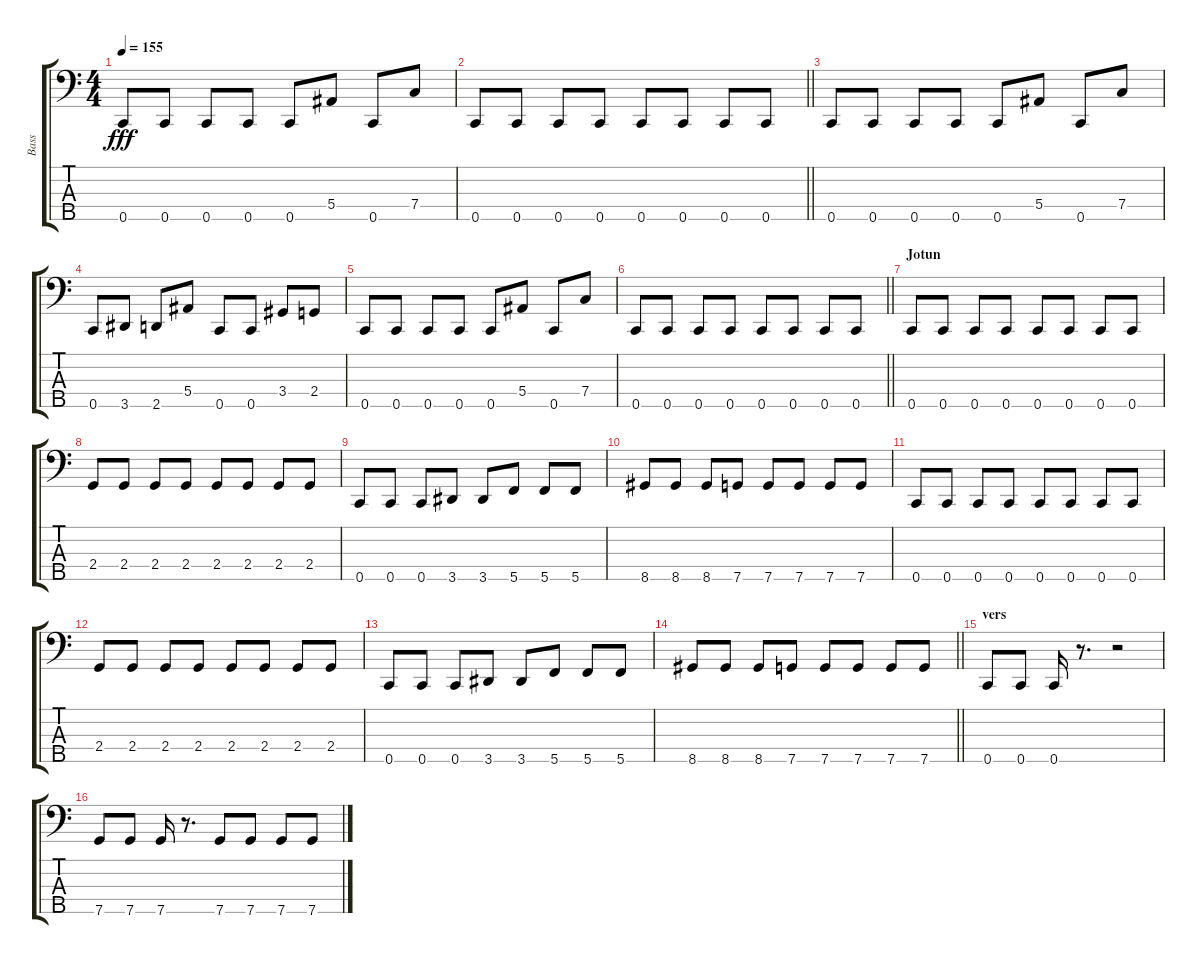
\track ("Bass" "Bass") {instrument electricbassfinger}
\staff {score tabs}
\tuning (Ab2 Eb2 Bb1 F1 C1) {hide}
\ts (4 4)
\tempo 155
\clef f4
\ks c
0.5.8{dy fff} 0.5.8 0.5.8 0.5.8 0.5.8 5.4.8 0.5.8 7.4.8 |
\barLineRight lightlight
0.5.8 0.5.8 0.5.8 0.5.8 0.5.8 0.5.8 0.5.8 0.5.8 |
0.5.8 0.5.8 0.5.8 0.5.8 0.5.8 5.4.8 0.5.8 7.4.8 |
0.5.8 3.5.8 2.5.8 5.4.8 0.5.8 0.5.8 3.4.8 2.4.8 |
0.5.8 0.5.8 0.5.8 0.5.8 0.5.8 5.4.8 0.5.8 7.4.8 |
\barLineRight lightlight
0.5.8 0.5.8 0.5.8 0.5.8 0.5.8 0.5.8 0.5.8 0.5.8 |
\section ("" "Jotun")
0.5.8 0.5.8 0.5.8 0.5.8 0.5.8 0.5.8 0.5.8 0.5.8 |
2.4.8 2.4.8 2.4.8 2.4.8 2.4.8 2.4.8 2.4.8 2.4.8 |
0.5.8 0.5.8 0.5.8 3.5.8 3.5.8 5.5.8 5.5.8 5.5.8 |
8.5.8 8.5.8 8.5.8 7.5.8 7.5.8 7.5.8 7.5.8 7.5.8 |
0.5.8 0.5.8 0.5.8 0.5.8 0.5.8 0.5.8 0.5.8 0.5.8 |
2.4.8 2.4.8 2.4.8 2.4.8 2.4.8 2.4.8 2.4.8 2.4.8 |
0.5.8 0.5.8 0.5.8 3.5.8 3.5.8 5.5.8 5.5.8 5.5.8 |
\barLineRight lightlight
8.5.8 8.5.8 8.5.8 7.5.8 7.5.8 7.5.8 7.5.8 7.5.8 |
\section ("" "vers")
0.5.8 0.5.8 0.5.16 r.8{d} r.2 |
7.5.8 7.5.8 7.5.16 r.8{d} 7.5.8 7.5.8 7.5.8 7.5.8
